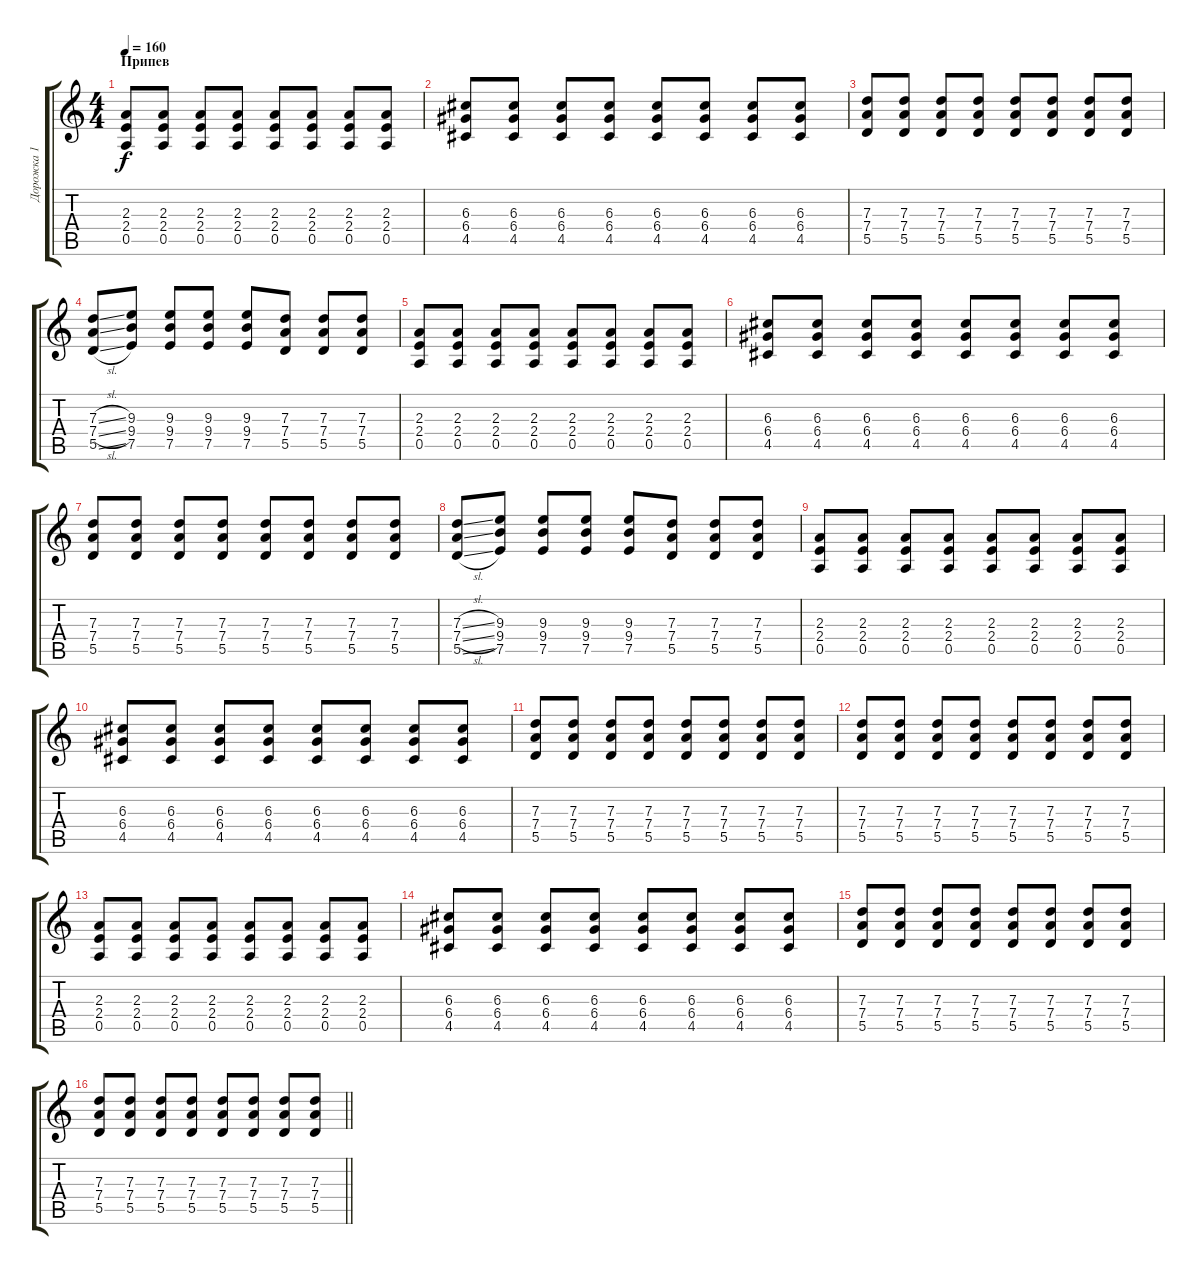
\track ("Дорожка 1" "Дорожка 1") {instrument overdrivenguitar}
\staff {score tabs}
\tuning (E4 B3 G3 D3 A2 E2) {hide}
\ts (4 4)
\section ("" "Припев")
\tempo 160
\clef g2
\ks c
(2.3 2.4 0.5).8{dy f} (2.3 2.4 0.5).8 (2.3 2.4 0.5).8 (2.3 2.4 0.5).8 (2.3 2.4 0.5).8 (2.3 2.4 0.5).8 (2.3 2.4 0.5).8 (2.3 2.4 0.5).8 |
(6.3 6.4 4.5).8 (6.3 6.4 4.5).8 (6.3 6.4 4.5).8 (6.3 6.4 4.5).8 (6.3 6.4 4.5).8 (6.3 6.4 4.5).8 (6.3 6.4 4.5).8 (6.3 6.4 4.5).8 |
(7.3 7.4 5.5).8 (7.3 7.4 5.5).8 (7.3 7.4 5.5).8 (7.3 7.4 5.5).8 (7.3 7.4 5.5).8 (7.3 7.4 5.5).8 (7.3 7.4 5.5).8 (7.3 7.4 5.5).8 |
(7.3{sl} 7.4{sl} 5.5{sl}).8 (9.3 9.4 7.5).8 (9.3 9.4 7.5).8 (9.3 9.4 7.5).8 (9.3 9.4 7.5).8 (7.3 7.4 5.5).8 (7.3 7.4 5.5).8 (7.3 7.4 5.5).8 |
(2.3 2.4 0.5).8 (2.3 2.4 0.5).8 (2.3 2.4 0.5).8 (2.3 2.4 0.5).8 (2.3 2.4 0.5).8 (2.3 2.4 0.5).8 (2.3 2.4 0.5).8 (2.3 2.4 0.5).8 |
(6.3 6.4 4.5).8 (6.3 6.4 4.5).8 (6.3 6.4 4.5).8 (6.3 6.4 4.5).8 (6.3 6.4 4.5).8 (6.3 6.4 4.5).8 (6.3 6.4 4.5).8 (6.3 6.4 4.5).8 |
(7.3 7.4 5.5).8 (7.3 7.4 5.5).8 (7.3 7.4 5.5).8 (7.3 7.4 5.5).8 (7.3 7.4 5.5).8 (7.3 7.4 5.5).8 (7.3 7.4 5.5).8 (7.3 7.4 5.5).8 |
(7.3{sl} 7.4{sl} 5.5{sl}).8 (9.3 9.4 7.5).8 (9.3 9.4 7.5).8 (9.3 9.4 7.5).8 (9.3 9.4 7.5).8 (7.3 7.4 5.5).8 (7.3 7.4 5.5).8 (7.3 7.4 5.5).8 |
(2.3 2.4 0.5).8 (2.3 2.4 0.5).8 (2.3 2.4 0.5).8 (2.3 2.4 0.5).8 (2.3 2.4 0.5).8 (2.3 2.4 0.5).8 (2.3 2.4 0.5).8 (2.3 2.4 0.5).8 |
(6.3 6.4 4.5).8 (6.3 6.4 4.5).8 (6.3 6.4 4.5).8 (6.3 6.4 4.5).8 (6.3 6.4 4.5).8 (6.3 6.4 4.5).8 (6.3 6.4 4.5).8 (6.3 6.4 4.5).8 |
(7.3 7.4 5.5).8 (7.3 7.4 5.5).8 (7.3 7.4 5.5).8 (7.3 7.4 5.5).8 (7.3 7.4 5.5).8 (7.3 7.4 5.5).8 (7.3 7.4 5.5).8 (7.3 7.4 5.5).8 |
(7.3 7.4 5.5).8 (7.3 7.4 5.5).8 (7.3 7.4 5.5).8 (7.3 7.4 5.5).8 (7.3 7.4 5.5).8 (7.3 7.4 5.5).8 (7.3 7.4 5.5).8 (7.3 7.4 5.5).8 |
(2.3 2.4 0.5).8 (2.3 2.4 0.5).8 (2.3 2.4 0.5).8 (2.3 2.4 0.5).8 (2.3 2.4 0.5).8 (2.3 2.4 0.5).8 (2.3 2.4 0.5).8 (2.3 2.4 0.5).8 |
(6.3 6.4 4.5).8 (6.3 6.4 4.5).8 (6.3 6.4 4.5).8 (6.3 6.4 4.5).8 (6.3 6.4 4.5).8 (6.3 6.4 4.5).8 (6.3 6.4 4.5).8 (6.3 6.4 4.5).8 |
(7.3 7.4 5.5).8 (7.3 7.4 5.5).8 (7.3 7.4 5.5).8 (7.3 7.4 5.5).8 (7.3 7.4 5.5).8 (7.3 7.4 5.5).8 (7.3 7.4 5.5).8 (7.3 7.4 5.5).8 |
\barLineRight lightlight
(7.3 7.4 5.5).8 (7.3 7.4 5.5).8 (7.3 7.4 5.5).8 (7.3 7.4 5.5).8 (7.3 7.4 5.5).8 (7.3 7.4 5.5).8 (7.3 7.4 5.5).8 (7.3 7.4 5.5).8
